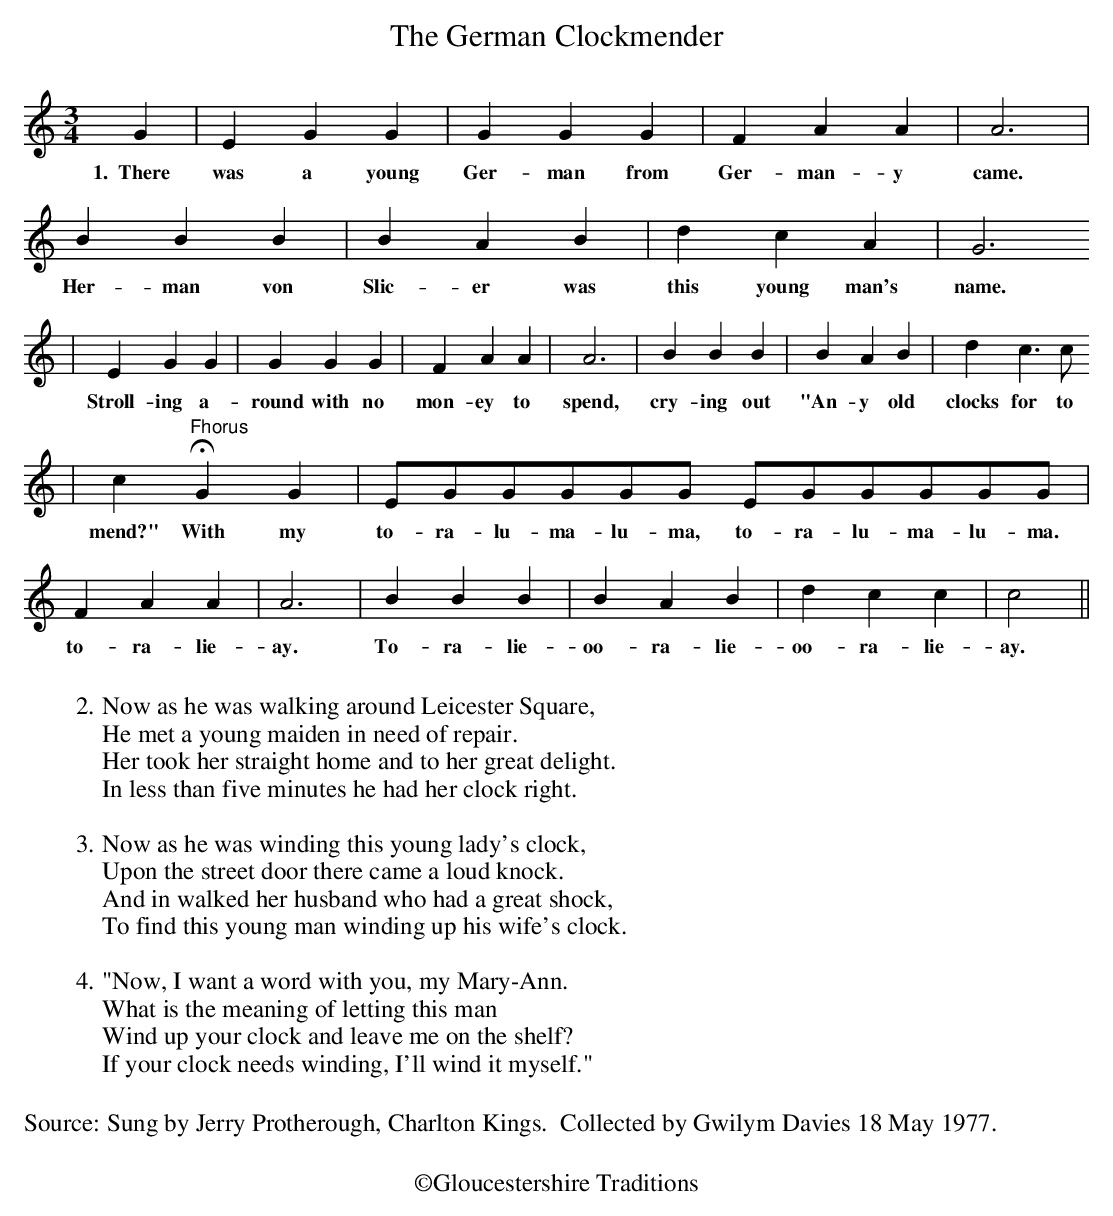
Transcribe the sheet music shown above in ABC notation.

X:1
T:The German Clockmender
M:3/4
L:1/4
K:Cmaj clef=treble octave=0
G|EGG|GGG|FAA|A3|
w:1.~~There was a young Ger-man from Ger-man-y came.
BBB|BAB|dcA|G3
w:Her-man von Slic-er was this young man's name.
|EGG|GGG|FAA|A3|BBB|BAB|dc>c
w:Stroll-ing a-round with no mon-ey to spend, cry-ing out "An-y old clocks for to
|c"Fhorus"HGG|E/2G/2G/2G/2G/2G/2 E/2G/2G/2G/2G/2G/2 |FAA|A3|BBB|BAB|dcc|c2||
w:mend?" With my to-ra-lu-ma-lu-ma, to-ra-lu-ma-lu-ma. to-ra-lie-ay. To-ra-lie-oo-ra-lie-oo-ra-lie-ay.
W:
W:2.  Now as he was walking around Leicester Square,
W:He met a young maiden in need of repair.
W:Her took her straight home and to her great delight.
W:In less than five minutes he had her clock right.
W:
W:3.  Now as he was winding this young lady's clock,
W:Upon the street door there came a loud knock.
W:And in walked her husband who had a great shock,
W:To find this young man winding up his wife's clock.
W:
W:4.  "Now, I want a word with you, my Mary-Ann.
W:What is the meaning of letting this man
W:Wind up your clock and leave me on the shelf?
W:If your clock needs winding, I'll wind it myself."
W:
